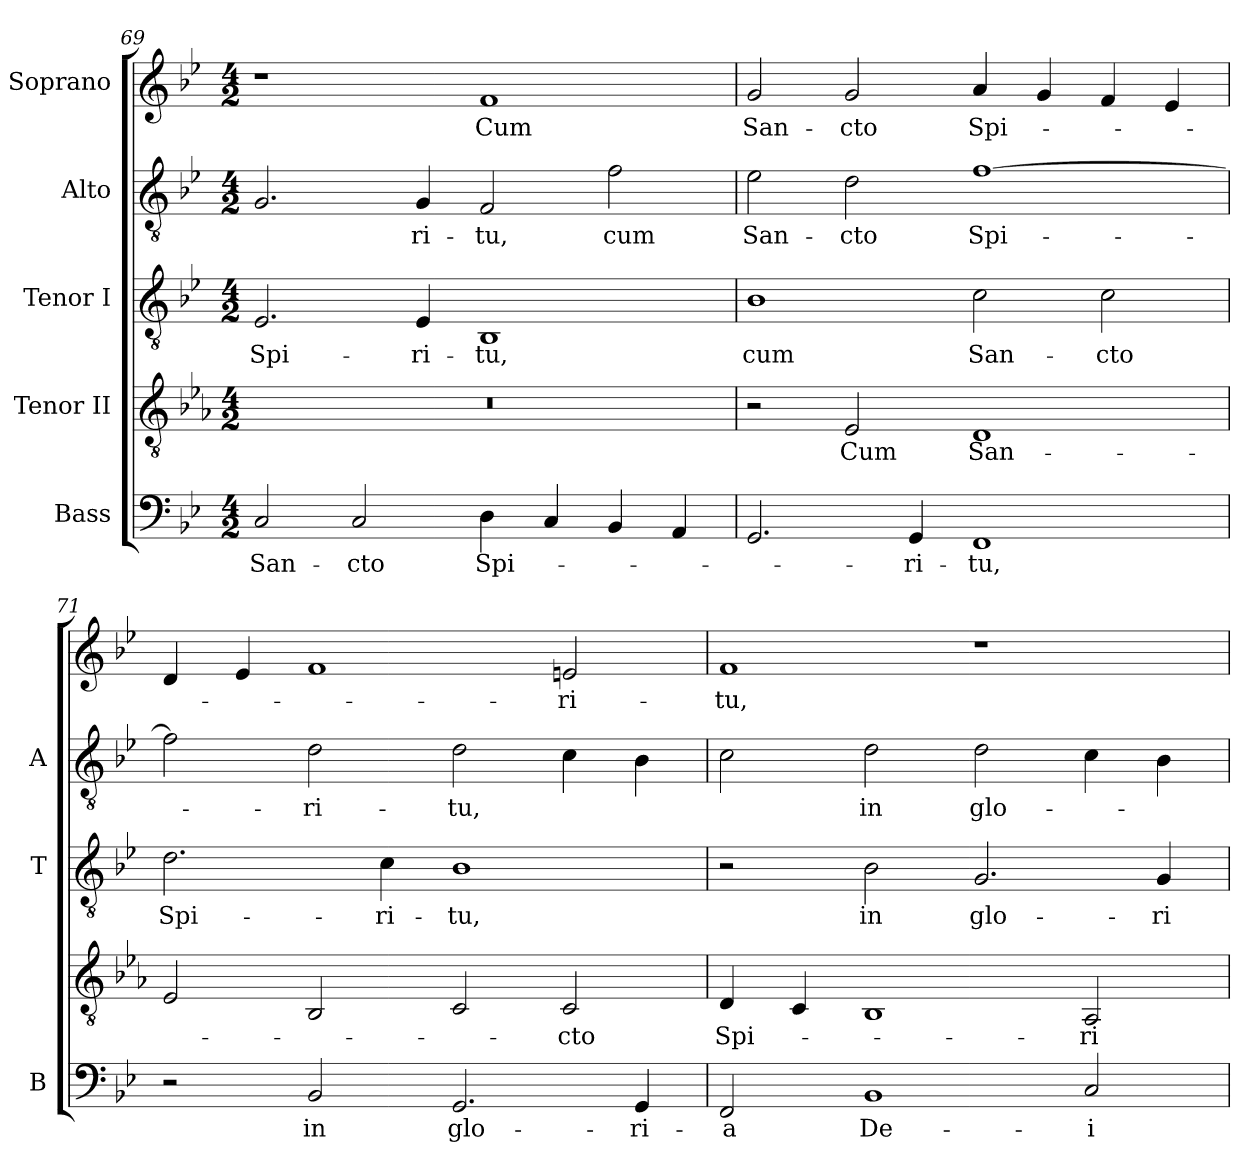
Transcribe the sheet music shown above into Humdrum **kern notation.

**kern	**text	**kern	**text	**kern	**text	**kern	**text	**kern	**text
*part5	*part5	*part4	*part4	*part3	*part3	*part2	*part2	*part1	*part1
*staff5	*staff5	*staff4	*staff4	*staff3	*staff3	*staff2	*staff2	*staff1	*staff1
*I"Bass	*	*I"Tenor II	*	*I"Tenor I	*	*I"Alto	*	*I"Soprano	*
*I'B	*	*	*	*I'T	*	*I'A	*	*	*
*clefF4	*	*clefGv2	*	*clefGv2	*	*clefGv2	*	*clefG2	*
*	*	*ITrd-4c-7	*	*	*	*	*	*	*
*k[b-e-]	*	*k[b-e-]	*	*k[b-e-]	*	*k[b-e-]	*	*k[b-e-]	*
*B-:	*	*B-:	*	*B-:	*	*B-:	*	*B-:	*
*M4/2	*	*M4/2	*	*M4/2	*	*M4/2	*	*M4/2	*
=69	=69	=69	=69	=69	=69	=69	=69	=69	=69
!	!LO:LY:b:color=#000000	!LO:N:vis=1	!	!	!	!	!	!	!
!	!	!	!	!	!LO:LY:b:color=#000000	!	!	!	!
2Ci/	San-	0r	.	2.E-i/	Spi-	2.Gi/	.	1r	.
!	!LO:LY:b:color=#000000	!	!	!	!	!	!	!	!
2Ci/	-cto	.	.	.	.	.	.	.	.
!	!	!	!	!	!LO:LY:b:color=#000000	!	!	!	!
!	!	!	!	!	!	!	!LO:LY:b:color=#000000	!	!
.	.	.	.	4E-i/	-ri-	4Gi/	-ri-	.	.
!	!LO:LY:b:color=#000000	!	!	!	!	!	!	!	!
!	!	!	!	!	!LO:LY:b:color=#000000	!	!	!	!
!	!	!	!	!	!	!	!LO:LY:b:color=#000000	!	!
!	!	!	!	!	!	!	!	!	!LO:LY:b:color=#000000
4Di\	Spi-	.	.	1BB-i	-tu,	2Fi/	-tu,	1fi	Cum
4Ci/	.	.	.	.	.	.	.	.	.
!	!	!	!	!	!	!	!LO:LY:b:color=#000000	!	!
4BB-i/	.	.	.	.	.	2fi\	cum	.	.
4AAi/	.	.	.	.	.	.	.	.	.
=70	=70	=70	=70	=70	=70	=70	=70	=70	=70
!	!	!	!	!	!LO:LY:b:color=#000000	!	!	!	!
!	!	!	!	!	!	!	!LO:LY:b:color=#000000	!	!
!	!	!	!	!	!	!	!	!	!LO:LY:b:color=#000000
2.GGi/	.	2r	.	1B-i	cum	2e-i\	San-	2gi/	San-
!	!	!	!LO:LY:b:color=#000000	!	!	!	!	!	!
!	!	!	!	!	!	!	!LO:LY:b:color=#000000	!	!
!	!	!	!	!	!	!	!	!	!LO:LY:b:color=#000000
.	.	2B-i/	Cum	.	.	2di\	-cto	2gi/	-cto
!	!LO:LY:b:color=#000000	!	!	!	!	!	!	!	!
4GGi/	-ri-	.	.	.	.	.	.	.	.
!	!LO:LY:b:color=#000000	!	!	!	!	!	!	!	!
!	!	!	!LO:LY:b:color=#000000	!	!	!	!	!	!
!	!	!	!	!	!LO:LY:b:color=#000000	!	!	!	!
!	!	!	!	!	!	!	!LO:LY:b:color=#000000	!	!
!	!	!	!	!	!	!	!	!	!LO:LY:b:color=#000000
1FFi	-tu,	1Ai	San-	2ci\	San-	[>1fi	Spi-	4ai/	Spi-
.	.	.	.	.	.	.	.	4gi/	.
!	!	!	!	!	!LO:LY:b:color=#000000	!	!	!	!
.	.	.	.	2ci\	-cto	.	.	4fi/	.
.	.	.	.	.	.	.	.	4e-i/	.
!!LO:PB:g=z
=71	=71	=71	=71	=71	=71	=71	=71	=71	=71
!	!	!	!	!	!LO:LY:b:color=#000000	!	!	!	!
2r	.	2B-i/	.	2.di\	Spi-	2fi\]	.	4di/	.
.	.	.	.	.	.	.	.	4e-i/	.
!	!LO:LY:b:color=#000000	!	!	!	!	!	!	!	!
!	!	!	!	!	!	!	!LO:LY:b:color=#000000	!	!
2BB-i/	in	2Fi/	.	.	.	2di\	-ri-	1fi	.
!	!	!	!	!	!LO:LY:b:color=#000000	!	!	!	!
.	.	.	.	4ci\	-ri-	.	.	.	.
!	!LO:LY:b:color=#000000	!	!	!	!	!	!	!	!
!	!	!	!	!	!LO:LY:b:color=#000000	!	!	!	!
!	!	!	!	!	!	!	!LO:LY:b:color=#000000	!	!
2.GGi/	glo-	2Gi/	.	1B-i	-tu,	2di\	-tu,	.	.
!	!	!	!LO:LY:b:color=#000000	!	!	!	!	!	!
!	!	!	!	!	!	!	!	!	!LO:LY:b:color=#000000
.	.	2Gi/	-cto	.	.	4ci\	.	2eni/	-ri-
!	!LO:LY:b:color=#000000	!	!	!	!	!	!	!	!
4GGi/	-ri-	.	.	.	.	4B-i\	.	.	.
=72	=72	=72	=72	=72	=72	=72	=72	=72	=72
!	!LO:LY:b:color=#000000	!	!	!	!	!	!	!	!
!	!	!	!LO:LY:b:color=#000000	!	!	!	!	!	!
!	!	!	!	!	!	!	!	!	!LO:LY:b:color=#000000
2FFi/	-a	4Ai/	Spi-	2r	.	2ci\	.	1fi	-tu,
.	.	4Gi/	.	.	.	.	.	.	.
!	!LO:LY:b:color=#000000	!	!	!	!	!	!	!	!
!	!	!	!	!	!LO:LY:b:color=#000000	!	!	!	!
!	!	!	!	!	!	!	!LO:LY:b:color=#000000	!	!
1BB-i	De-	1Fi	.	2B-i\	in	2di\	in	.	.
!	!	!	!	!	!LO:LY:b:color=#000000	!	!	!	!
!	!	!	!	!	!	!	!LO:LY:b:color=#000000	!	!
.	.	.	.	2.Gi/	glo-	2di\	glo-	1r	.
!	!LO:LY:b:color=#000000	!	!	!	!	!	!	!	!
!	!	!	!LO:LY:b:color=#000000	!	!	!	!	!	!
2Ci/	-i	2E-i/	-ri-	.	.	4ci\	.	.	.
!	!	!	!	!	!LO:LY:b:color=#000000	!	!	!	!
.	.	.	.	4Gi/	-ri-	4B-i\	.	.	.
=	=	=	=	=	=	=	=	=	=
*-	*-	*-	*-	*-	*-	*-	*-	*-	*-
